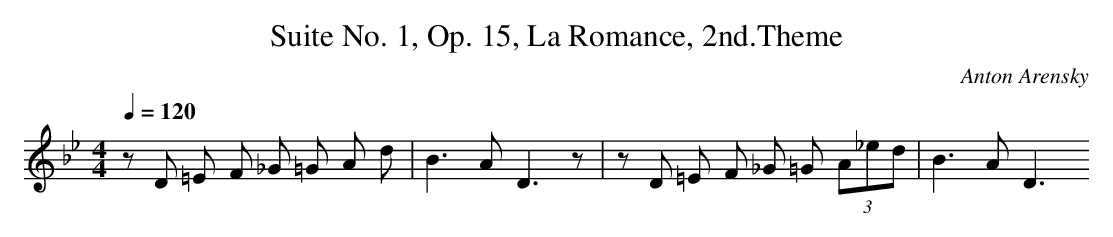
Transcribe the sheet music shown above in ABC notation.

X:1
T: Suite No. 1, Op. 15, La Romance, 2nd.Theme
C: Anton Arensky
M: 4/4
L: 1/16
Q:1/4=120
K:Bb % 2 flats
z2 D2 =E2 F2 _G2 =G2 A2 d2| \
B6 A2 D6 z2| \
z2 D2 =E2 F2 _G2 =G2  (3A2_e2d2| \
B6 A4<D4
